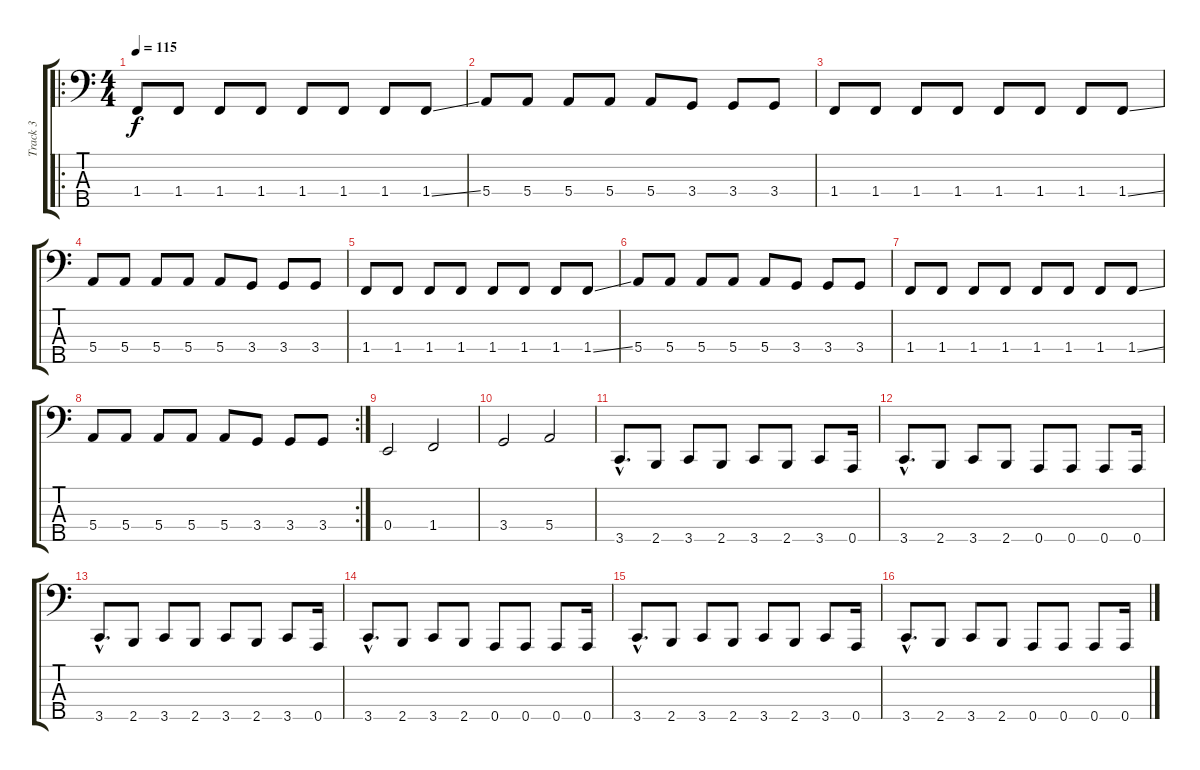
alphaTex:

\track ("Track 3" "Track 3") {instrument electricbassfinger}
\staff {score tabs}
\tuning (G2 D2 A1 E1 A0) {hide}
\ro
\ts (4 4)
\tempo 115
\clef f4
\ks c
1.4.8{dy f} 1.4.8 1.4.8 1.4.8 1.4.8 1.4.8 1.4.8 1.4{ss}.8 |
5.4.8 5.4.8 5.4.8 5.4.8 5.4.8 3.4.8 3.4.8 3.4.8 |
1.4.8 1.4.8 1.4.8 1.4.8 1.4.8 1.4.8 1.4.8 1.4{ss}.8 |
5.4.8 5.4.8 5.4.8 5.4.8 5.4.8 3.4.8 3.4.8 3.4.8 |
1.4.8 1.4.8 1.4.8 1.4.8 1.4.8 1.4.8 1.4.8 1.4{ss}.8 |
5.4.8 5.4.8 5.4.8 5.4.8 5.4.8 3.4.8 3.4.8 3.4.8 |
1.4.8 1.4.8 1.4.8 1.4.8 1.4.8 1.4.8 1.4.8 1.4{ss}.8 |
\rc 2
5.4.8 5.4.8 5.4.8 5.4.8 5.4.8 3.4.8 3.4.8 3.4.8 |
0.4.2 1.4.2 |
3.4.2 5.4.2 |
3.5{hac}.8{d} 2.5.8 3.5.8 2.5.8 3.5.8 2.5.8 3.5.8 0.5.16 |
3.5{hac}.8{d} 2.5.8 3.5.8 2.5.8 0.5.8 0.5.8 0.5.8 0.5.16 |
3.5{hac}.8{d} 2.5.8 3.5.8 2.5.8 3.5.8 2.5.8 3.5.8 0.5.16 |
3.5{hac}.8{d} 2.5.8 3.5.8 2.5.8 0.5.8 0.5.8 0.5.8 0.5.16 |
3.5{hac}.8{d} 2.5.8 3.5.8 2.5.8 3.5.8 2.5.8 3.5.8 0.5.16 |
3.5{hac}.8{d} 2.5.8 3.5.8 2.5.8 0.5.8 0.5.8 0.5.8 0.5.16
